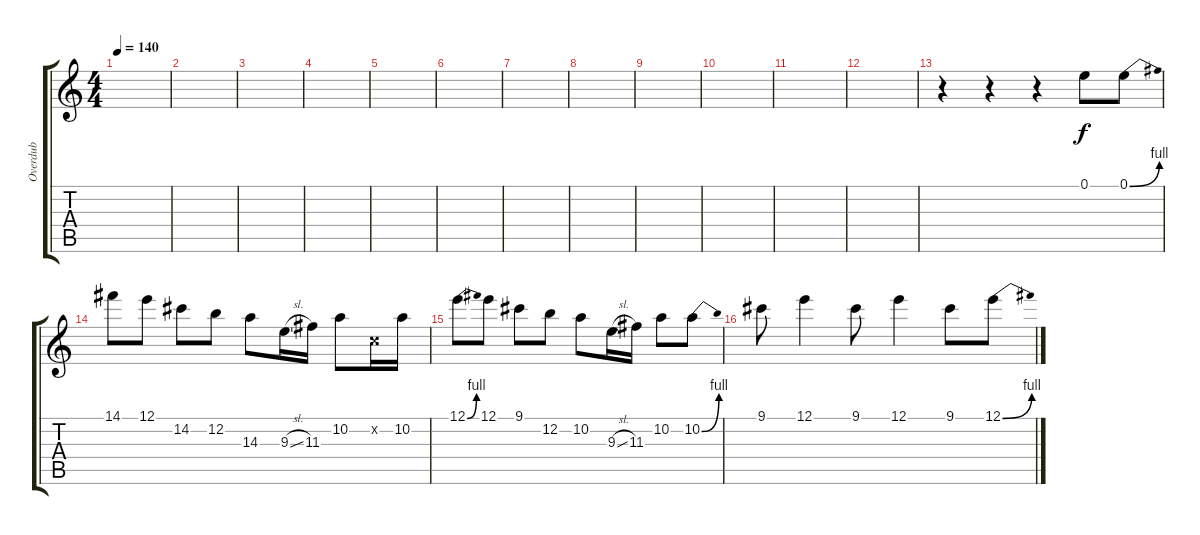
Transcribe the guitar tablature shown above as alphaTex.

\track ("Overdub" "Overdub") {instrument distortionguitar}
\staff {score tabs}
\tuning (E4 B3 G3 D3 A2 E2) {hide}
\ts (4 4)
\tempo 140
\clef g2
\ks c
|
|
|
|
|
|
|
|
|
|
|
|
r.4 r.4 r.4 0.1.8 0.1{be (bend 0 0 60 4)}.8 |
14.1.8 12.1.8 14.2.8 12.2.8 14.3.8 9.3{sl}.16 11.3.16 10.2.8 1.2{x}.16 10.2.16 |
12.1{be (bend 0 0 60 4)}.8 12.1.8 9.1.8 12.2.8 10.2.8 9.3{sl}.16 11.3.16 10.2.8 10.2{be (bend 0 0 60 4)}.8 |
9.1.8 12.1.4 9.1.8 12.1.4 9.1.8 12.1{be (bend 0 0 60 4)}.8
